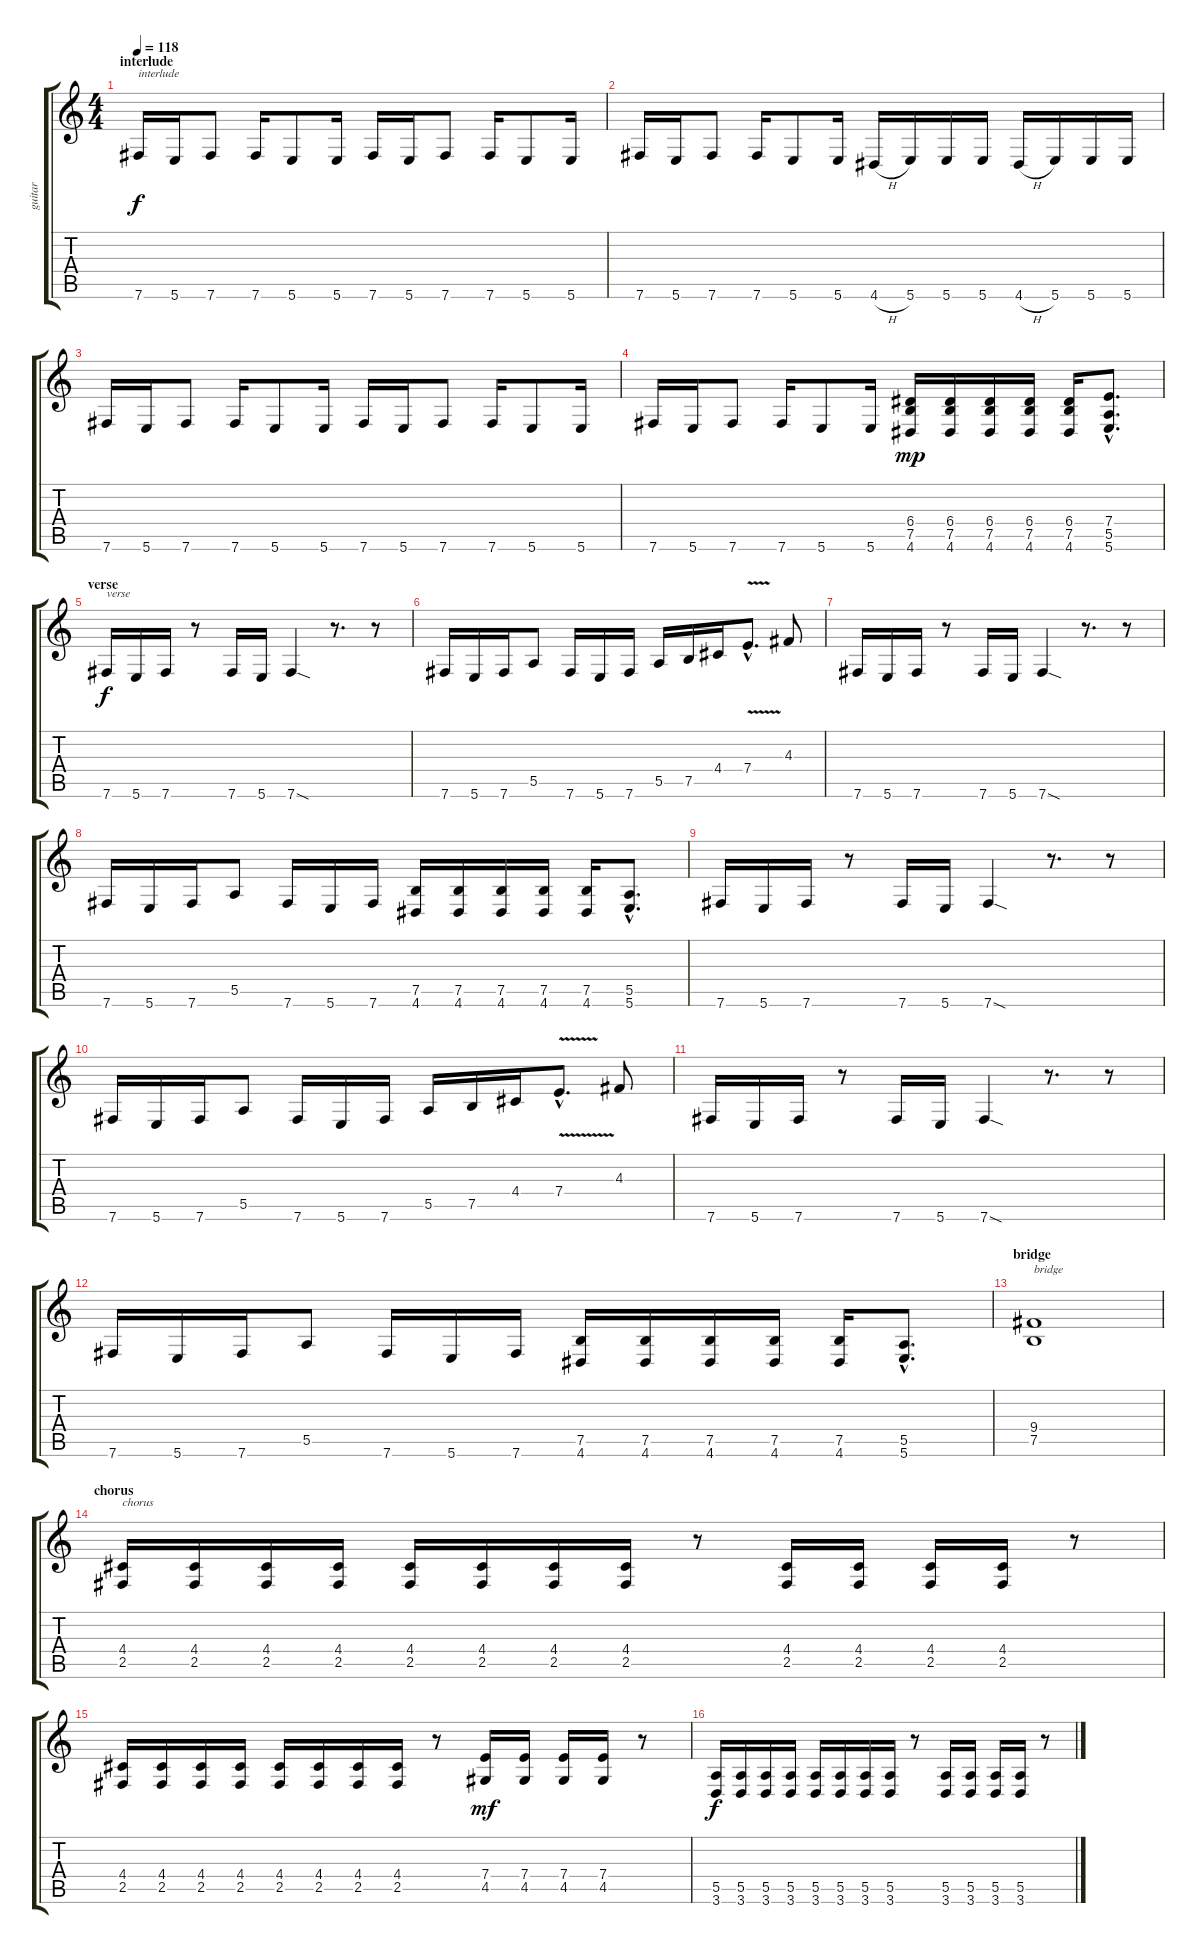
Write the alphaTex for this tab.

\track ("guitar" "guitar") {instrument distortionguitar}
\staff {score tabs}
\tuning (B3 Gb3 D3 A2 E2 B1) {hide}
\ts (4 4)
\section ("" "interlude")
\tempo 118
\clef g2
\ks c
7.6.16{txt "interlude" dy f} 5.6.16 7.6.8 7.6.16 5.6.8 5.6.16 7.6.16 5.6.16 7.6.8 7.6.16 5.6.8 5.6.16 |
7.6.16 5.6.16 7.6.8 7.6.16 5.6.8 5.6.16 4.6{h}.16 5.6.16 5.6.16 5.6.16 4.6{h}.16 5.6.16 5.6.16 5.6.16 |
7.6.16 5.6.16 7.6.8 7.6.16 5.6.8 5.6.16 7.6.16 5.6.16 7.6.8 7.6.16 5.6.8 5.6.16 |
7.6.16 5.6.16 7.6.8 7.6.16 5.6.8 5.6.16 (6.4 7.5 4.6).16{dy mp} (6.4 7.5 4.6).16 (6.4 7.5 4.6).16 (6.4 7.5 4.6).16 (6.4 7.5 4.6).16 (7.4{hac} 5.5{hac} 5.6{hac}).8{d} |
\section ("" "verse")
7.6.16{txt "verse" dy f} 5.6.16 7.6.16 r.8 7.6.16 5.6.16 7.6{sod}.4 r.8{d} r.8 |
7.6.16 5.6.16 7.6.16 5.5.8 7.6.16 5.6.16 7.6.16 5.5.16 7.5.16 4.4.16 7.4{v hac}.8{d} 4.3.8 |
7.6.16 5.6.16 7.6.16 r.8 7.6.16 5.6.16 7.6{sod}.4 r.8{d} r.8 |
7.6.16 5.6.16 7.6.16 5.5.8 7.6.16 5.6.16 7.6.16 (7.5 4.6).16 (7.5 4.6).16 (7.5 4.6).16 (7.5 4.6).16 (7.5 4.6).16 (5.5{hac} 5.6{hac}).8{d} |
7.6.16 5.6.16 7.6.16 r.8 7.6.16 5.6.16 7.6{sod}.4 r.8{d} r.8 |
7.6.16 5.6.16 7.6.16 5.5.8 7.6.16 5.6.16 7.6.16 5.5.16 7.5.16 4.4.16 7.4{v hac}.8{d} 4.3.8 |
7.6.16 5.6.16 7.6.16 r.8 7.6.16 5.6.16 7.6{sod}.4 r.8{d} r.8 |
7.6.16 5.6.16 7.6.16 5.5.8 7.6.16 5.6.16 7.6.16 (7.5 4.6).16 (7.5 4.6).16 (7.5 4.6).16 (7.5 4.6).16 (7.5 4.6).16 (5.5{hac} 5.6{hac}).8{d} |
\section ("" "bridge")
(9.4 7.5).1{txt "bridge"} |
\section ("" "chorus")
(4.4 2.5).16{txt "chorus"} (4.4 2.5).16 (4.4 2.5).16 (4.4 2.5).16 (4.4 2.5).16 (4.4 2.5).16 (4.4 2.5).16 (4.4 2.5).16 r.8 (4.4 2.5).16 (4.4 2.5).16 (4.4 2.5).16 (4.4 2.5).16 r.8 |
(4.4 2.5).16 (4.4 2.5).16 (4.4 2.5).16 (4.4 2.5).16 (4.4 2.5).16 (4.4 2.5).16 (4.4 2.5).16 (4.4 2.5).16 r.8 (7.4 4.5).16{dy mf} (7.4 4.5).16 (7.4 4.5).16 (7.4 4.5).16 r.8 |
(5.5 3.6).16{dy f} (5.5 3.6).16 (5.5 3.6).16 (5.5 3.6).16 (5.5 3.6).16 (5.5 3.6).16 (5.5 3.6).16 (5.5 3.6).16 r.8 (5.5 3.6).16 (5.5 3.6).16 (5.5 3.6).16 (5.5 3.6).16 r.8
